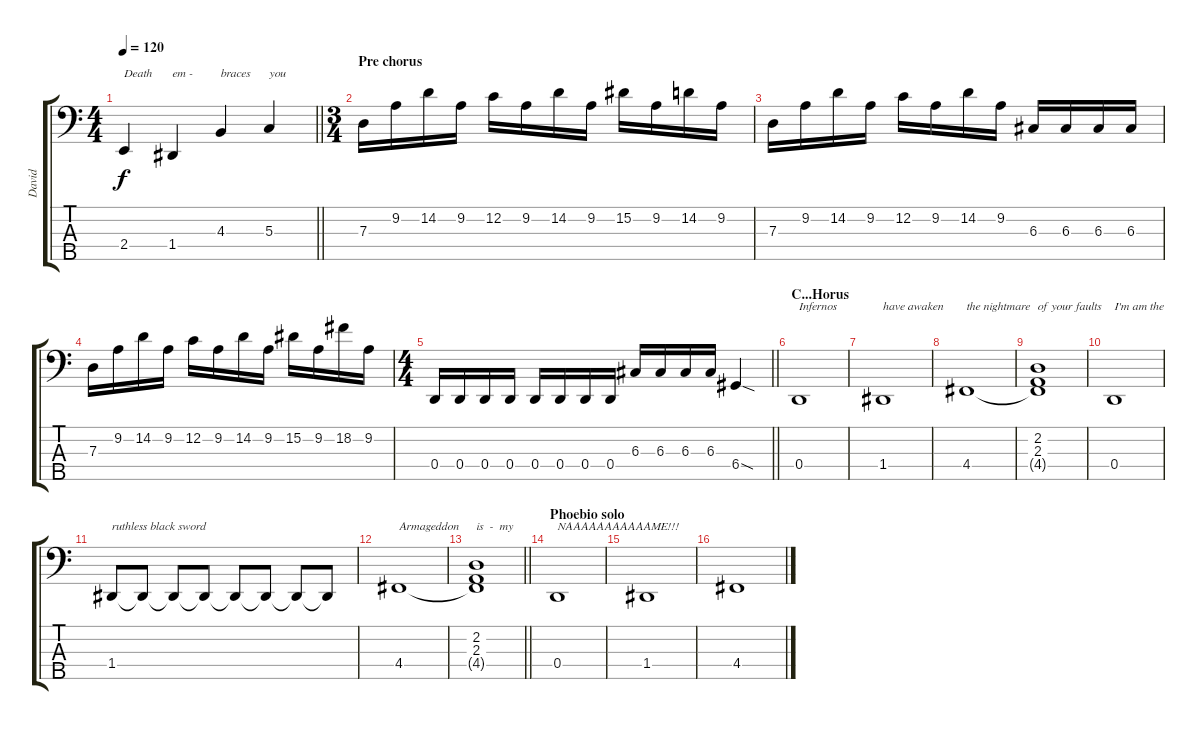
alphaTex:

\track ("David" "David") {instrument slapbass1}
\staff {score tabs}
\tuning (F2 C2 G1 D1 A0) {hide}
\ts (4 4)
\tempo 120
\clef f4
\barLineRight lightlight
\ks c
2.4.4{txt "Death " dy f} 1.4.4{txt "em -"} 4.3.4{txt "braces"} 5.3.4{txt "you"} |
\ts (3 4)
\section ("" "Pre chorus")
7.3.16 9.2.16 14.2.16 9.2.16 12.2.16 9.2.16 14.2.16 9.2.16 15.2.16 9.2.16 14.2.16 9.2.16 |
7.3.16 9.2.16 14.2.16 9.2.16 12.2.16 9.2.16 14.2.16 9.2.16 6.3.16 6.3.16 6.3.16 6.3.16 |
7.3.16 9.2.16 14.2.16 9.2.16 12.2.16 9.2.16 14.2.16 9.2.16 15.2.16 9.2.16 18.2.16 9.2.16 |
\ts (4 4)
\barLineRight lightlight
0.4.16 0.4.16 0.4.16 0.4.16 0.4.16 0.4.16 0.4.16 0.4.16 6.3.16 6.3.16 6.3.16 6.3.16 6.4{sod}.4 |
\section ("" "C...Horus")
0.4.1{txt "Infernos"} |
1.4.1{txt "have awaken"} |
4.4.1{txt "the nightmare"} |
(2.2 2.3 4.4{t}).1{txt "of your faults"} |
0.4.1{txt "I'm am the"} |
1.4.8{txt "ruthless black sword"} 1.4{t}.8 1.4{t}.8 1.4{t}.8 1.4{t}.8 1.4{t}.8 1.4{t}.8 1.4{t}.8 |
4.4.1{txt "Armageddon "} |
\barLineRight lightlight
(2.2 2.3 4.4{t}).1{txt "is  -  my "} |
\section ("" "Phoebio solo")
0.4.1{txt "NAAAAAAAAAAAME!!!"} |
1.4.1 |
4.4.1
